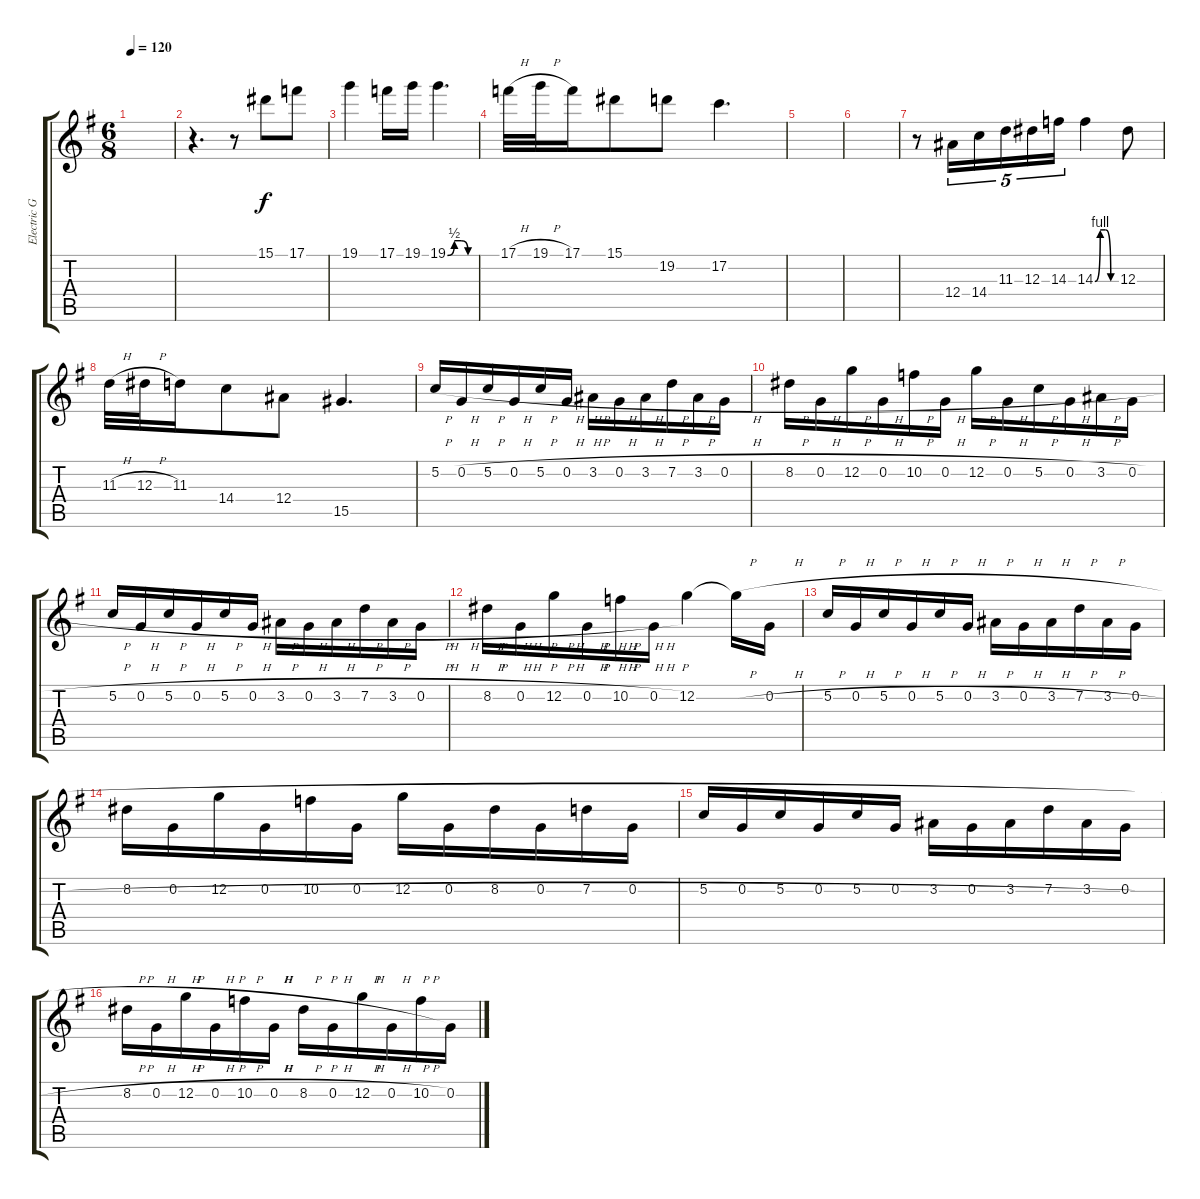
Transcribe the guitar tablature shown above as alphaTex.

\track ("Electric Guitar 3" "Electric G") {instrument distortionguitar}
\staff {score tabs}
\tuning (C4 G3 Eb3 Bb2 F2 C2) {hide}
\ts (6 8)
\tempo 120
\clef g2
\ks eminor
|
r.4{d} r.8 15.1.8 17.1.8 |
19.1.4 17.1.16 19.1.16 19.1{be (custom 0 0 15 2 30 2 45 0 60 0)}.4{d} |
17.1{h}.32 19.1{h}.32 17.1.16 15.1.8 19.2.8 17.2.4{d} |
|
|
r.8 12.4.16{tu (5 4)} 14.4.16{tu (5 4)} 11.3.16{tu (5 4)} 12.3.16{tu (5 4)} 14.3.16{tu (5 4)} 14.3{be (custom 0 0 15 4 30 4 45 0 60 0)}.4 12.3.8 |
11.3{h}.32 12.3{h}.32 11.3.16 14.4.8 12.4.8 15.5.4{d} |
5.2{h}.16 0.2{h}.16 5.2{h}.16 0.2{h}.16 5.2{h}.16 0.2{h}.16 3.2{h}.16 0.2{h}.16 3.2{h}.16 7.2{h}.16 3.2{h}.16 0.2{h}.16 |
8.2{h}.16 0.2{h}.16 12.2{h}.16 0.2{h}.16 10.2{h}.16 0.2{h}.16 12.2{h}.16 0.2{h}.16 5.2{h}.16 0.2{h}.16 3.2{h}.16 0.2{h}.16 |
5.2{h}.16 0.2{h}.16 5.2{h}.16 0.2{h}.16 5.2{h}.16 0.2{h}.16 3.2{h}.16 0.2{h}.16 3.2{h}.16 7.2{h}.16 3.2{h}.16 0.2{h}.16 |
8.2{h}.16 0.2{h}.16 12.2{h}.16 0.2{h}.16 10.2{h}.16 0.2{h}.16 12.2.4 12.2{h t}.16 0.2{h}.16 |
5.2{h}.16 0.2{h}.16 5.2{h}.16 0.2{h}.16 5.2{h}.16 0.2{h}.16 3.2{h}.16 0.2{h}.16 3.2{h}.16 7.2{h}.16 3.2{h}.16 0.2{h}.16 |
8.2{h}.16 0.2{h}.16 12.2{h}.16 0.2{h}.16 10.2{h}.16 0.2{h}.16 12.2{h}.16 0.2{h}.16 8.2{h}.16 0.2{h}.16 7.2{h}.16 0.2{h}.16 |
5.2{h}.16 0.2{h}.16 5.2{h}.16 0.2{h}.16 5.2{h}.16 0.2{h}.16 3.2{h}.16 0.2{h}.16 3.2{h}.16 7.2{h}.16 3.2{h}.16 0.2{h}.16 |
8.2{h}.16 0.2{h}.16 12.2{h}.16 0.2{h}.16 10.2{h}.16 0.2{h}.16 8.2{h}.16 0.2{h}.16 12.2{h}.16 0.2{h}.16 10.2{h}.16 0.2.16
